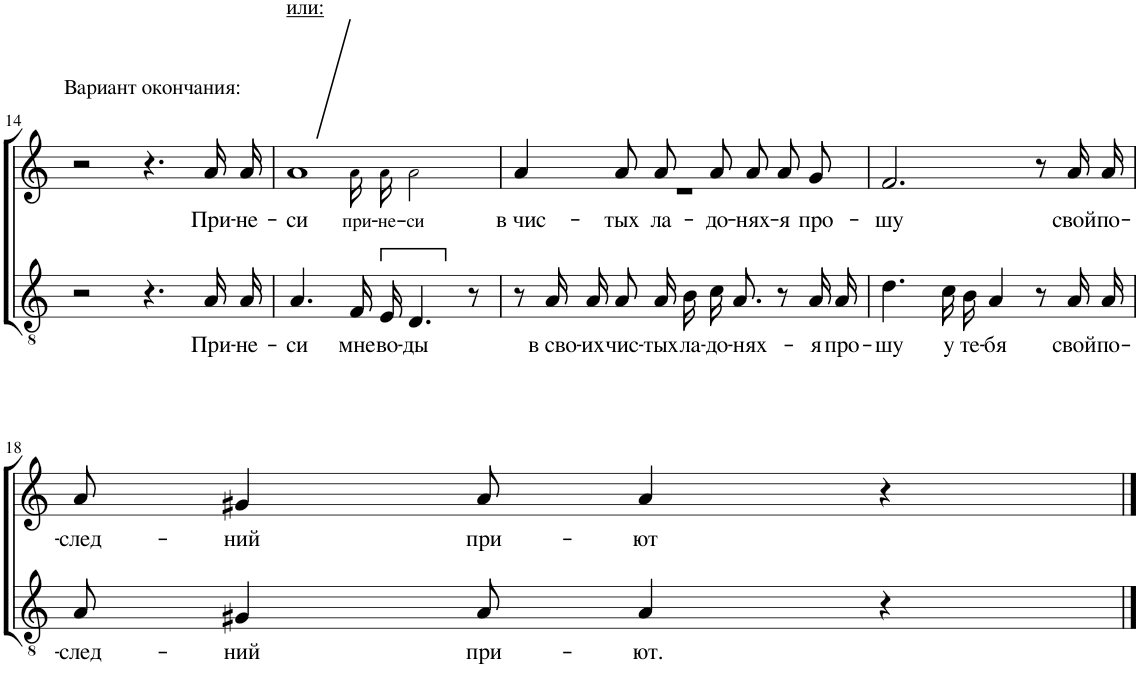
**kern	**text	**kern	**text
*part2	*part2	*part1	*part1
*staff2	*staff2	*staff1	*staff1
*I"Лёша	*	*I"Аня	*
!!LO:PB:g=z
*clefGv2	*	*clefG2	*
*Trd4c7	*	*	*
*k[]	*	*k[]	*
*M4/4	*	*M4/4	*
=14	=14	=14	=14
!	!	!LO:TX:a:t=Вариант окончания&colon;	!
2r	.	2r	.
4.r	.	4.r	.
!	!LO:LY:b	!	!LO:LY:b
16A/LL	При-	16a/LL	При-
!	!LO:LY:b	!	!LO:LY:b
16A/JJ	-не-	16a/JJ	-не-
=15	=15	=15	=15
!	!LO:LY:b	!	!LO:LY:b
*	*	*^	*
4.A/	-си	1a	4.ryy	-си
!	!	!	!LO:TX:a:t=или&colon;	!
!	!LO:LY:b	!	!	!LO:LY:b
16F/LL	мне	.	16a\LL	при-
*ped	*	*	*	*
!	!LO:LY:b	!	!	!LO:LY:b
16E/JJ	во-	.	16a\JJ	-не-
!	!LO:LY:b	!	!	!LO:LY:b
4.D/	-ды	.	2a\	-си
8r	.	.	.	.
=16	=16	=16	=16	=16
*Xped	*	*	*	*
!	!	!	!	!LO:LY:b
8r	.	4a/	1r	в чис-
!	!LO:LY:b	!	!	!
16A/LL	в сво-	.	.	.
!	!LO:LY:b	!	!	!
16A/JJ	-их	.	.	.
!	!LO:LY:b	!	!	!LO:LY:b
8A/L	чис-	8a/L	.	-тых
!	!LO:LY:b	!	!	!LO:LY:b
16A/L	-тых	8a/J	.	ла-
!	!LO:LY:b	!	!	!
16B/JJ	ла-	.	.	.
!	!LO:LY:b	!	!	!LO:LY:b
16c\KL	-до-	8a/L	.	-до-
!	!LO:LY:b	!	!	!
8.A\J	-нях-	.	.	.
!	!	!	!	!LO:LY:b
.	.	8a/J	.	-нях-
!	!	!	!	!LO:LY:b
8r	.	8a/L	.	-я
!	!LO:LY:b	!	!	!LO:LY:b
16A/LL	-я	8g/J	.	про-
!	!LO:LY:b	!	!	!
16A/JJ	про-	.	.	.
*	*	*v	*v	*
=17	=17	=17	=17
!	!LO:LY:b	!	!LO:LY:b
4.d\	-шу	2.f/	-шу
!	!LO:LY:b	!	!
16c\LL	у	.	.
!	!LO:LY:b	!	!
16B\JJ	те-	.	.
!	!LO:LY:b	!	!
4A/	-бя	.	.
8r	.	8r	.
!	!LO:LY:b	!	!LO:LY:b
16A/LL	свой	16a/LL	свой
!	!LO:LY:b	!	!LO:LY:b
16A/JJ	по-	16a/JJ	по-
!!LO:LB:g=z
=18	=18	=18	=18
!	!LO:LY:b	!	!LO:LY:b
8A/	-след-	8a/	-след-
!	!LO:LY:b	!	!LO:LY:b
4G#X/	-ний	4g#X/	-ний
!	!LO:LY:b	!	!LO:LY:b
8A/	при-	8a/	при-
!	!LO:LY:b	!	!LO:LY:b
4A/	-ют.	4a/	-ют
4r	.	4r	.
==	==	==	==
*-	*-	*-	*-
